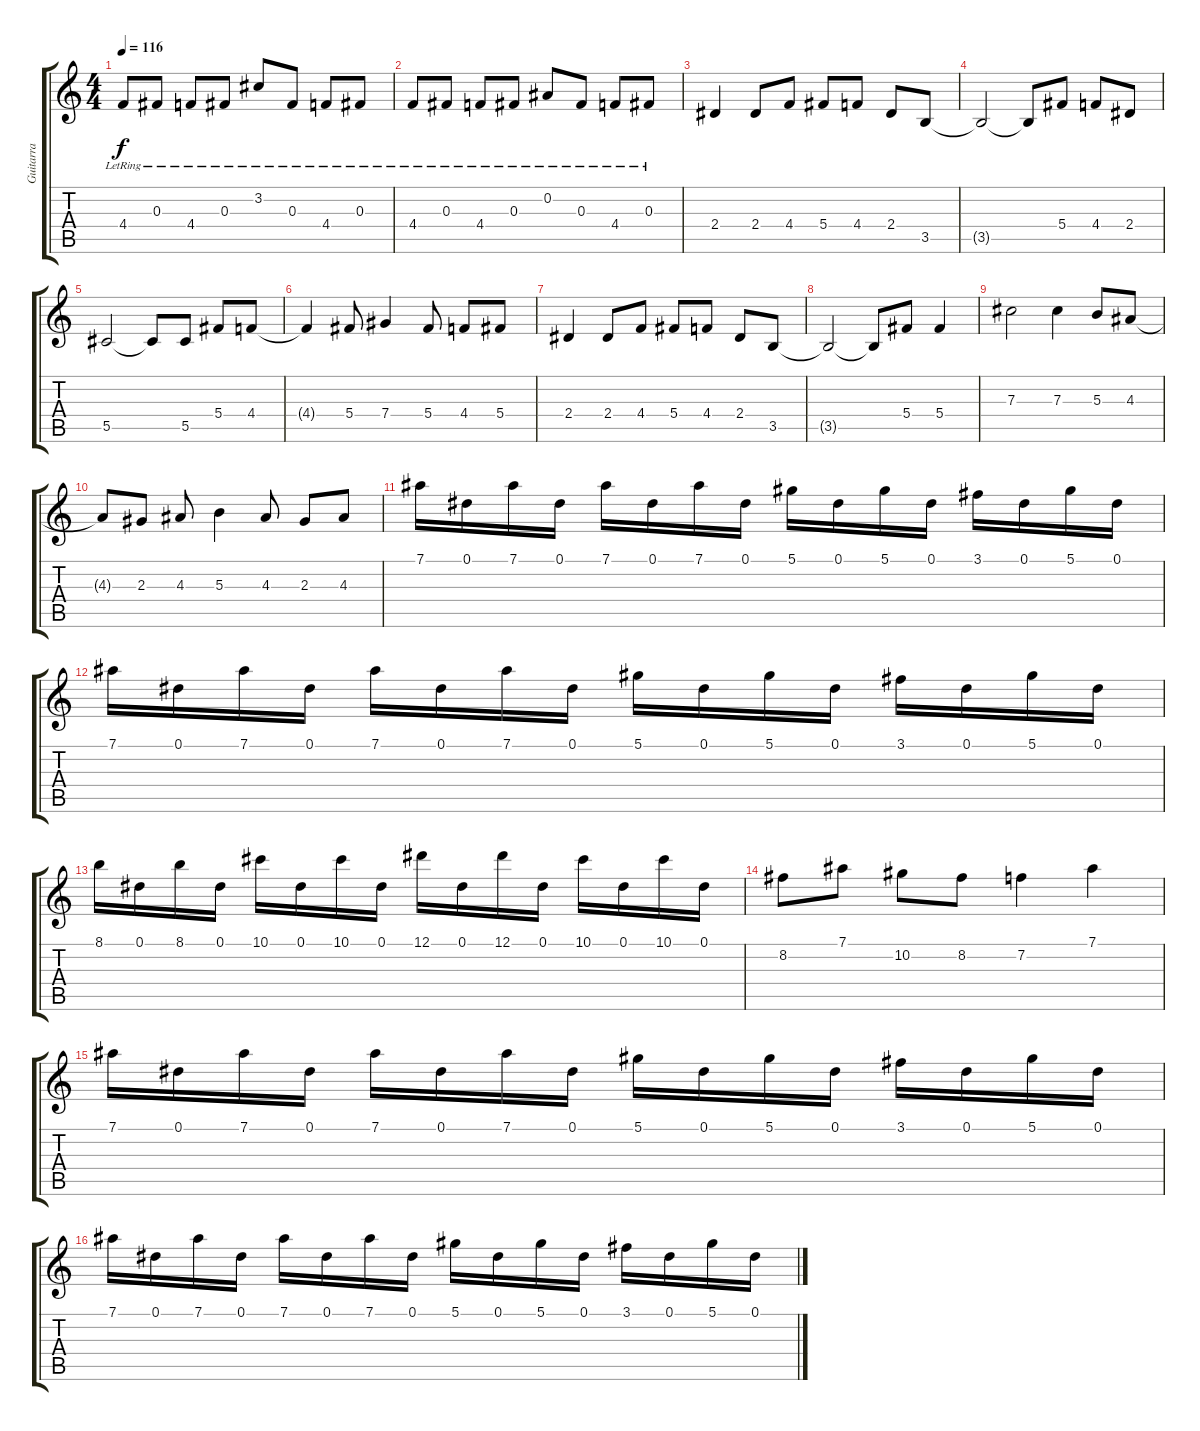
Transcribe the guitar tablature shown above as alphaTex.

\track ("Guitarra" "Guitarra") {instrument electricguitarclean}
\staff {score tabs}
\tuning (Eb4 Bb3 Gb3 Db3 Ab2 Eb2) {hide}
\ts (4 4)
\tempo 116
\clef g2
\ks c
4.4{lr}.8{dy f} 0.3{lr}.8 4.4{lr}.8 0.3{lr}.8 3.2{lr}.8 0.3{lr}.8 4.4{lr}.8 0.3{lr}.8 |
4.4{lr}.8 0.3{lr}.8 4.4{lr}.8 0.3{lr}.8 0.2{lr}.8 0.3{lr}.8 4.4{lr}.8 0.3{lr}.8 |
2.4.4{volume 13 instrument distortionguitar} 2.4.8 4.4.8 5.4.8 4.4.8 2.4.8 3.5.8 |
3.5{t}.2 3.5{t}.8 5.4.8 4.4.8 2.4.8 |
5.5.2 5.5{t}.8 5.5.8 5.4.8 4.4.8 |
4.4{t}.4 5.4.8 7.4.4 5.4.8 4.4.8 5.4.8 |
2.4.4{volume 13 instrument distortionguitar} 2.4.8 4.4.8 5.4.8 4.4.8 2.4.8 3.5.8 |
3.5{t}.2 3.5{t}.8 5.4.8 5.4.4 |
7.3.2 7.3.4 5.3.8 4.3.8 |
4.3{t}.8 2.3.8 4.3.8 5.3.4 4.3.8 2.3.8 4.3.8 |
7.1.16{volume 8 instrument distortionguitar} 0.1.16 7.1.16 0.1.16 7.1.16 0.1.16 7.1.16 0.1.16 5.1.16 0.1.16 5.1.16 0.1.16 3.1.16 0.1.16 5.1.16 0.1.16 |
7.1.16 0.1.16 7.1.16 0.1.16 7.1.16 0.1.16 7.1.16 0.1.16 5.1.16 0.1.16 5.1.16 0.1.16 3.1.16 0.1.16 5.1.16 0.1.16 |
8.1.16 0.1.16 8.1.16 0.1.16 10.1.16 0.1.16 10.1.16 0.1.16 12.1.16 0.1.16 12.1.16 0.1.16 10.1.16 0.1.16 10.1.16 0.1.16 |
8.2.8 7.1.8 10.2.8 8.2.8 7.2.4 7.1.4 |
7.1.16{instrument distortionguitar} 0.1.16 7.1.16 0.1.16 7.1.16 0.1.16 7.1.16 0.1.16 5.1.16 0.1.16 5.1.16 0.1.16 3.1.16 0.1.16 5.1.16 0.1.16 |
7.1.16 0.1.16 7.1.16 0.1.16 7.1.16 0.1.16 7.1.16 0.1.16 5.1.16 0.1.16 5.1.16 0.1.16 3.1.16 0.1.16 5.1.16 0.1.16
